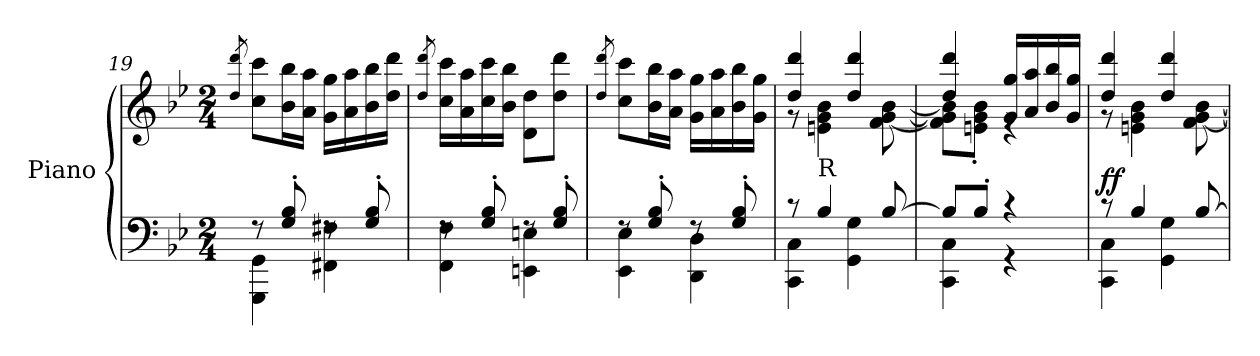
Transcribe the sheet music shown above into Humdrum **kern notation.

**kern	**kern	**dynam
*part1	*part1	*part1
*staff2	*staff1	*staff1/2
*I"Piano	*	*
*I'Pno.	*	*
*clefF4	*clefG2	*
*k[b-e-]	*k[b-e-]	*
*M2/4	*M2/4	*
=19	=19	=19
.	8qdd/ 8qddd/	.
*^	*	*
8rF	4GGG\ 4GG\	8cc\ 8ccc\L	.
8G/' 8B-/'	.	16b-\ 16bb-\L	.
.	.	16a\ 16aa\JJ	.
8rF	4FF#X\ 4F#X\	16g\ 16gg\LL	.
.	.	16a\ 16aa\	.
8G/' 8B-/'	.	16b-\ 16bb-\	.
.	.	16dd\ 16ddd\JJ	.
=20	=20	=20	=20
.	.	8qdd/ 8qddd/	.
8rF	4FF\ 4F\	16cc\ 16ccc\LL	.
.	.	16a\ 16aa\	.
8G/' 8B-/'	.	16cc\ 16ccc\	.
.	.	16b-\ 16bb-\JJ	.
8rF	4EEn\ 4En\	8d\ 8dd\L	.
8G/' 8B-/'	.	8dd\ 8ddd\J	.
!!LO:LB:g=z
=21	=21	=21	=21
.	.	8qdd/ 8qddd/	.
8rF	4EE-\ 4E-\	8cc\ 8ccc\L	.
8G/' 8B-/'	.	16b-\ 16bb-\L	.
.	.	16a\ 16aa\JJ	.
8rF	4DD\ 4D\	16g\ 16gg\LL	.
.	.	16a\ 16aa\	.
8G/' 8B-/'	.	16b-\ 16bb-\	.
.	.	16g\ 16gg\JJ	.
=22	=22	=22	=22
*	*	*^	*
8r	4CC\ 4C\	4dd/ 4ddd/	8r	.
!LO:TX:a:t=R	!	!	!	!
4B-/	.	.	4en\ 4g\ 4b-\	.
.	4GG\ 4G\	4dd/ 4ddd/	.	.
[8B-/	.	.	[8f\ [8g\ [8b-\	.
=23	=23	=23	=23	=23
8B-/L]	4CC\ 4C\	4dd/ 4ddd/	8f\] 8g\] 8b-\]L	.
8B-'/J	.	.	8en\' 8g\' 8b-\'J	.
4r	4r	16g/ 16gg/LL	4re	.
.	.	16a/ 16aa/	.	.
.	.	16b-/ 16bb-/	.	.
.	.	16g/ 16gg/JJ	.	.
=24	=24	=24	=24	=24
!	!	!	!	!LO:DY:a=2
8r	4CC\ 4C\	4dd/ 4ddd/	8r	ff
4B-/	.	.	4en\ 4g\ 4b-\	.
.	4GG\ 4G\	4dd/ 4ddd/	.	.
[8B-/	.	.	[8f\ [8g\ [8b-\	.
*v	*v	*	*	*
*	*v	*v	*
=	=	=
*-	*-	*-
